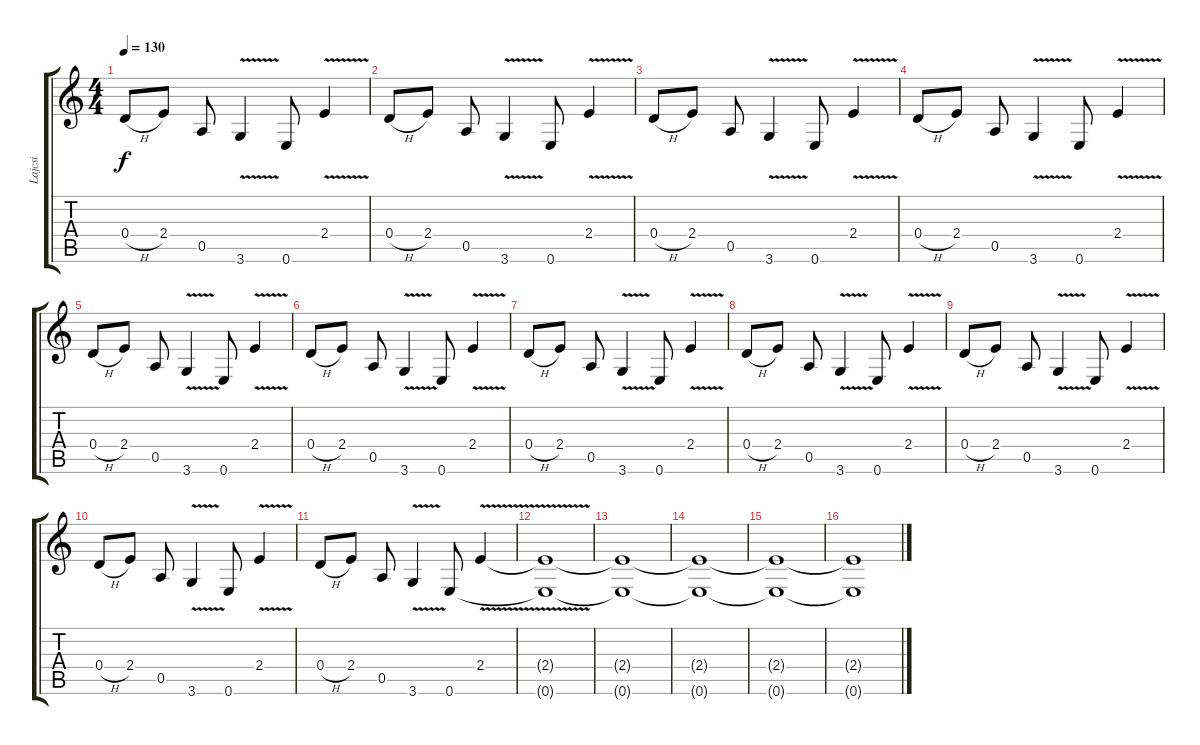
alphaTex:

\track ("Lajcsi" "Lajcsi") {instrument distortionguitar}
\staff {score tabs}
\tuning (E4 B3 G3 D3 A2 E2) {hide}
\ts (4 4)
\tempo 130
\clef g2
\ks c
0.4{h}.8{dy f instrument distortionguitar} 2.4.8 0.5.8 3.6{v}.4 0.6.8 2.4{v}.4 |
0.4{h}.8 2.4.8 0.5.8 3.6{v}.4 0.6.8 2.4{v}.4 |
0.4{h}.8 2.4.8 0.5.8 3.6{v}.4 0.6.8 2.4{v}.4 |
0.4{h}.8 2.4.8 0.5.8 3.6{v}.4 0.6.8 2.4{v}.4 |
0.4{h}.8 2.4.8 0.5.8 3.6{v}.4 0.6.8 2.4{v}.4 |
0.4{h}.8 2.4.8 0.5.8 3.6{v}.4 0.6.8 2.4{v}.4 |
0.4{h}.8 2.4.8 0.5.8 3.6{v}.4 0.6.8 2.4{v}.4 |
0.4{h}.8 2.4.8 0.5.8 3.6{v}.4 0.6.8 2.4{v}.4 |
0.4{h}.8 2.4.8 0.5.8 3.6{v}.4 0.6.8 2.4{v}.4 |
0.4{h}.8 2.4.8 0.5.8 3.6{v}.4 0.6.8 2.4{v}.4 |
0.4{h}.8 2.4.8 0.5.8 3.6{v}.4 0.6.8 2.4{v}.4 |
(2.4{t} 0.6{t}).1 |
(2.4{t} 0.6{t}).1 |
(2.4{t} 0.6{t}).1 |
(2.4{t} 0.6{t}).1 |
(2.4{t} 0.6{t}).1
